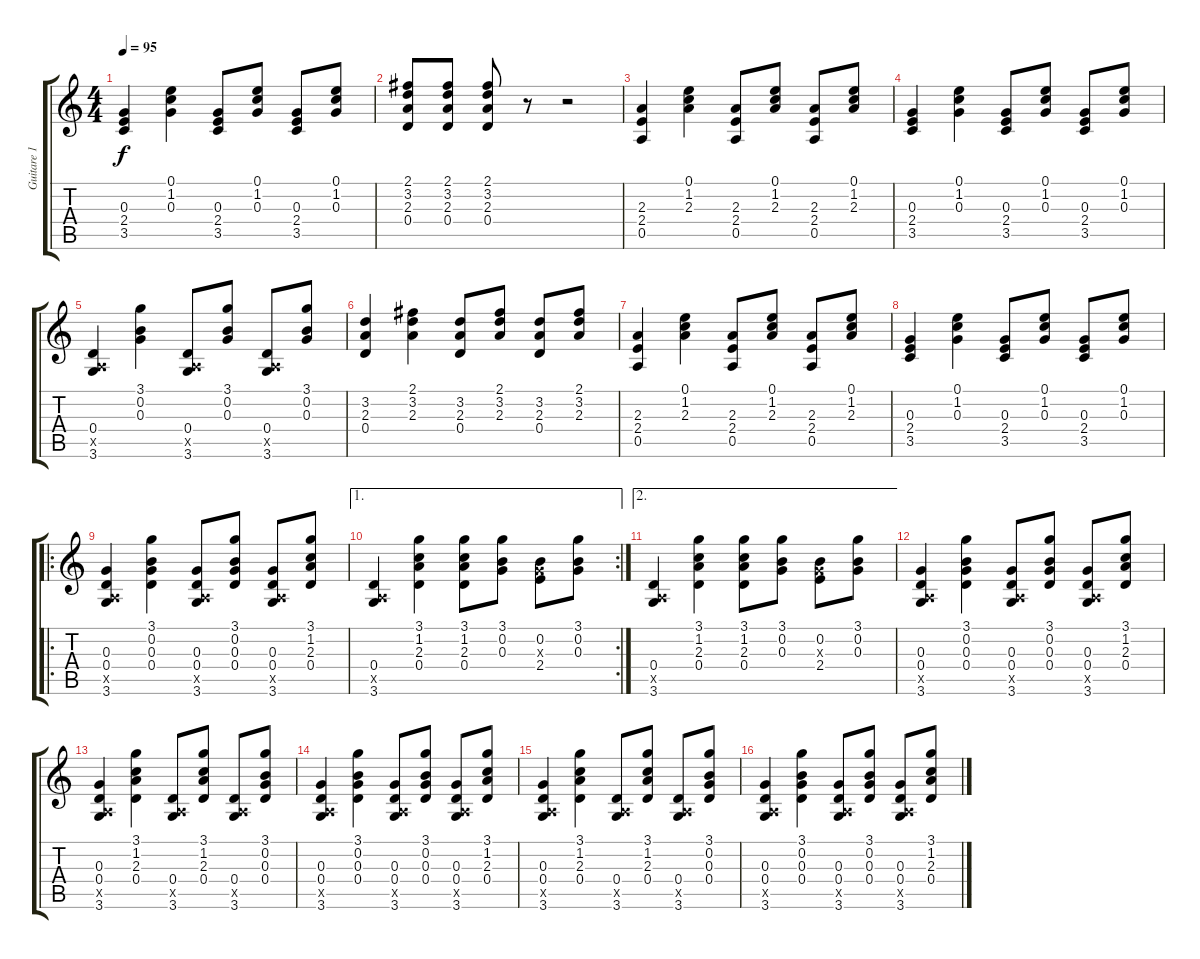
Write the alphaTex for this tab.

\track ("Guitare 1" "Guitare 1") {instrument overdrivenguitar}
\staff {score tabs}
\tuning (E4 B3 G3 D3 A2 E2) {hide}
\ts (4 4)
\tempo 95
\clef g2
\ks c
(0.3 2.4 3.5).4{dy f} (0.1 1.2 0.3).4 (0.3 2.4 3.5).8 (0.1 1.2 0.3).8 (0.3 2.4 3.5).8 (0.1 1.2 0.3).8 |
(2.1 3.2 2.3 0.4).8 (2.1 3.2 2.3 0.4).8 (2.1 3.2 2.3 0.4).8 r.8 r.2 |
(2.3 2.4 0.5).4 (0.1 1.2 2.3).4 (2.3 2.4 0.5).8 (0.1 1.2 2.3).8 (2.3 2.4 0.5).8 (0.1 1.2 2.3).8 |
(0.3 2.4 3.5).4 (0.1 1.2 0.3).4 (0.3 2.4 3.5).8 (0.1 1.2 0.3).8 (0.3 2.4 3.5).8 (0.1 1.2 0.3).8 |
(0.4 0.5{x} 3.6).4 (3.1 0.2 0.3).4 (0.4 0.5{x} 3.6).8 (3.1 0.2 0.3).8 (0.4 0.5{x} 3.6).8 (3.1 0.2 0.3).8 |
(3.2 2.3 0.4).4 (2.1 3.2 2.3).4 (3.2 2.3 0.4).8 (2.1 3.2 2.3).8 (3.2 2.3 0.4).8 (2.1 3.2 2.3).8 |
(2.3 2.4 0.5).4 (0.1 1.2 2.3).4 (2.3 2.4 0.5).8 (0.1 1.2 2.3).8 (2.3 2.4 0.5).8 (0.1 1.2 2.3).8 |
(0.3 2.4 3.5).4 (0.1 1.2 0.3).4 (0.3 2.4 3.5).8 (0.1 1.2 0.3).8 (0.3 2.4 3.5).8 (0.1 1.2 0.3).8 |
\ro
(0.3 0.4 0.5{x} 3.6).4 (3.1 0.2 0.3 0.4).4 (0.3 0.4 0.5{x} 3.6).8 (3.1 0.2 0.3 0.4).8 (0.3 0.4 0.5{x} 3.6).8 (3.1 1.2 2.3 0.4).8 |
\ae 1
\rc 2
(0.4 0.5{x} 3.6).4 (3.1 1.2 2.3 0.4).4 (3.1 1.2 2.3 0.4).8 (3.1 0.2 0.3).8 (0.2 0.3{x} 2.4).8 (3.1 0.2 0.3).8 |
\ae 2
(0.4 0.5{x} 3.6).4 (3.1 1.2 2.3 0.4).4 (3.1 1.2 2.3 0.4).8 (3.1 0.2 0.3).8 (0.2 0.3{x} 2.4).8 (3.1 0.2 0.3).8 |
(0.3 0.4 0.5{x} 3.6).4 (3.1 0.2 0.3 0.4).4 (0.3 0.4 0.5{x} 3.6).8 (3.1 0.2 0.3 0.4).8 (0.3 0.4 0.5{x} 3.6).8 (3.1 1.2 2.3 0.4).8 |
(0.3 0.4 0.5{x} 3.6).4 (3.1 1.2 2.3 0.4).4 (0.4 0.5{x} 3.6).8 (3.1 1.2 2.3 0.4).8 (0.4 0.5{x} 3.6).8 (3.1 0.2 0.3 0.4).8 |
(0.3 0.4 0.5{x} 3.6).4 (3.1 0.2 0.3 0.4).4 (0.3 0.4 0.5{x} 3.6).8 (3.1 0.2 0.3 0.4).8 (0.3 0.4 0.5{x} 3.6).8 (3.1 1.2 2.3 0.4).8 |
(0.3 0.4 0.5{x} 3.6).4 (3.1 1.2 2.3 0.4).4 (0.4 0.5{x} 3.6).8 (3.1 1.2 2.3 0.4).8 (0.4 0.5{x} 3.6).8 (3.1 0.2 0.3 0.4).8 |
(0.3 0.4 0.5{x} 3.6).4 (3.1 0.2 0.3 0.4).4 (0.3 0.4 0.5{x} 3.6).8 (3.1 0.2 0.3 0.4).8 (0.3 0.4 0.5{x} 3.6).8 (3.1 1.2 2.3 0.4).8
